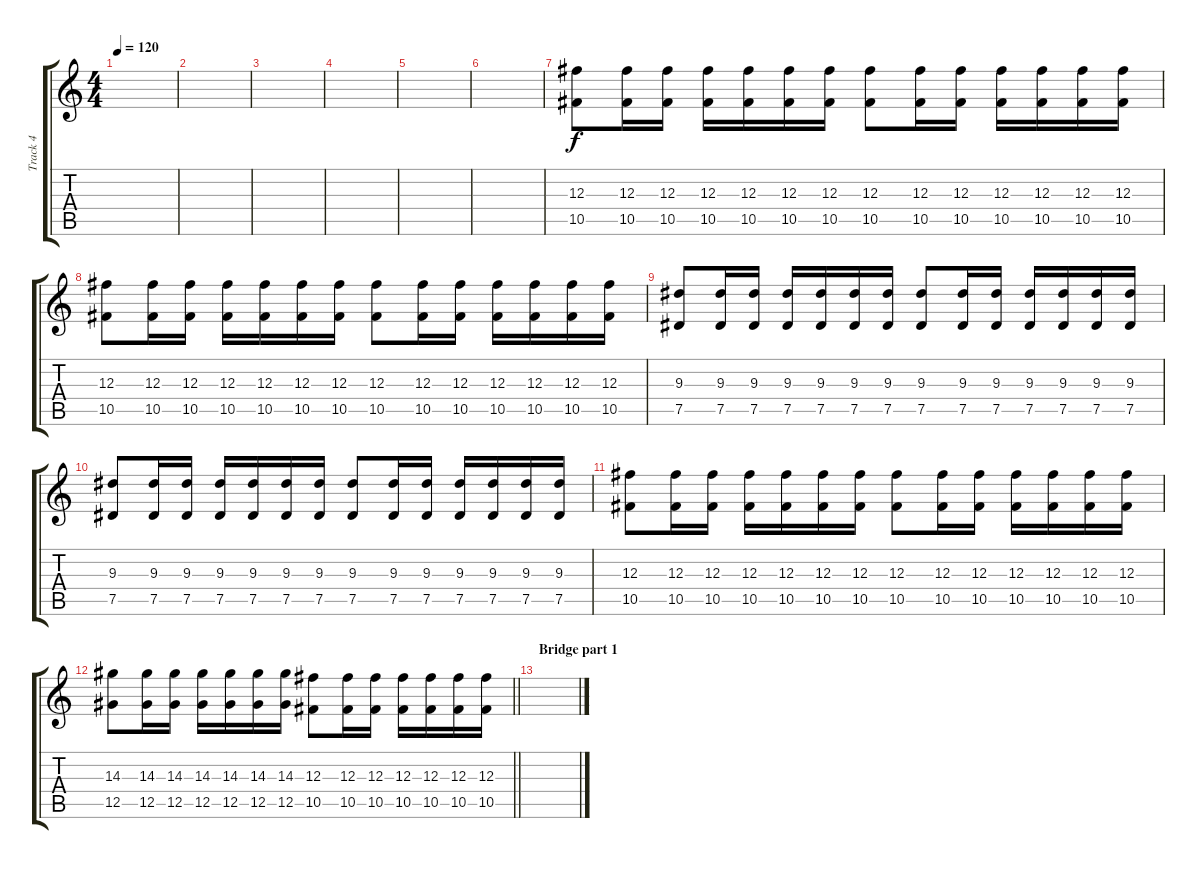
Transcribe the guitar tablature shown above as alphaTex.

\track ("Track 4" "Track 4") {instrument distortionguitar}
\staff {score tabs}
\tuning (Eb4 Bb3 Gb3 Db3 Ab2 Eb2) {hide}
\ts (4 4)
\tempo 120
\clef g2
\ks c
|
|
|
|
|
|
(12.3 10.5).8 (12.3 10.5).16 (12.3 10.5).16 (12.3 10.5).16 (12.3 10.5).16 (12.3 10.5).16 (12.3 10.5).16 (12.3 10.5).8 (12.3 10.5).16 (12.3 10.5).16 (12.3 10.5).16 (12.3 10.5).16 (12.3 10.5).16 (12.3 10.5).16 |
(12.3 10.5).8 (12.3 10.5).16 (12.3 10.5).16 (12.3 10.5).16 (12.3 10.5).16 (12.3 10.5).16 (12.3 10.5).16 (12.3 10.5).8 (12.3 10.5).16 (12.3 10.5).16 (12.3 10.5).16 (12.3 10.5).16 (12.3 10.5).16 (12.3 10.5).16 |
(9.3 7.5).8 (9.3 7.5).16 (9.3 7.5).16 (9.3 7.5).16 (9.3 7.5).16 (9.3 7.5).16 (9.3 7.5).16 (9.3 7.5).8 (9.3 7.5).16 (9.3 7.5).16 (9.3 7.5).16 (9.3 7.5).16 (9.3 7.5).16 (9.3 7.5).16 |
(9.3 7.5).8 (9.3 7.5).16 (9.3 7.5).16 (9.3 7.5).16 (9.3 7.5).16 (9.3 7.5).16 (9.3 7.5).16 (9.3 7.5).8 (9.3 7.5).16 (9.3 7.5).16 (9.3 7.5).16 (9.3 7.5).16 (9.3 7.5).16 (9.3 7.5).16 |
(12.3 10.5).8 (12.3 10.5).16 (12.3 10.5).16 (12.3 10.5).16 (12.3 10.5).16 (12.3 10.5).16 (12.3 10.5).16 (12.3 10.5).8 (12.3 10.5).16 (12.3 10.5).16 (12.3 10.5).16 (12.3 10.5).16 (12.3 10.5).16 (12.3 10.5).16 |
\barLineRight lightlight
(14.3 12.5).8 (14.3 12.5).16 (14.3 12.5).16 (14.3 12.5).16 (14.3 12.5).16 (14.3 12.5).16 (14.3 12.5).16 (12.3 10.5).8 (12.3 10.5).16 (12.3 10.5).16 (12.3 10.5).16 (12.3 10.5).16 (12.3 10.5).16 (12.3 10.5).16 |
\section ("" "Bridge part 1")
